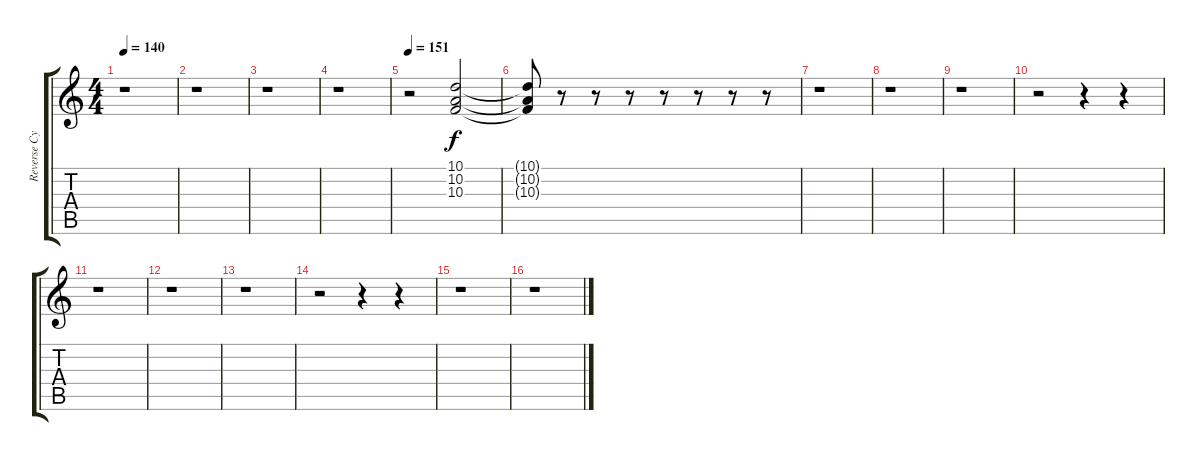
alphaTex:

\track ("Reverse Cymbal" "Reverse Cy") {instrument reversecymbal}
\staff {score tabs}
\tuning (E4 B3 G3 D3 A2 E2) {hide}
\ts (4 4)
\tempo 140
\clef g2
\ks c
r.1{dy mf} |
r.1 |
r.1 |
r.1 |
\tempo 151
r.2 (10.1 10.2 10.3).2{dy f} |
(10.1{t} 10.2{t} 10.3{t}).8 r.8 r.8 r.8 r.8 r.8 r.8 r.8 |
r.1 |
r.1 |
r.1 |
r.2 r.4 r.4 |
r.1 |
r.1 |
r.1 |
r.2 r.4 r.4 |
r.1 |
r.1
